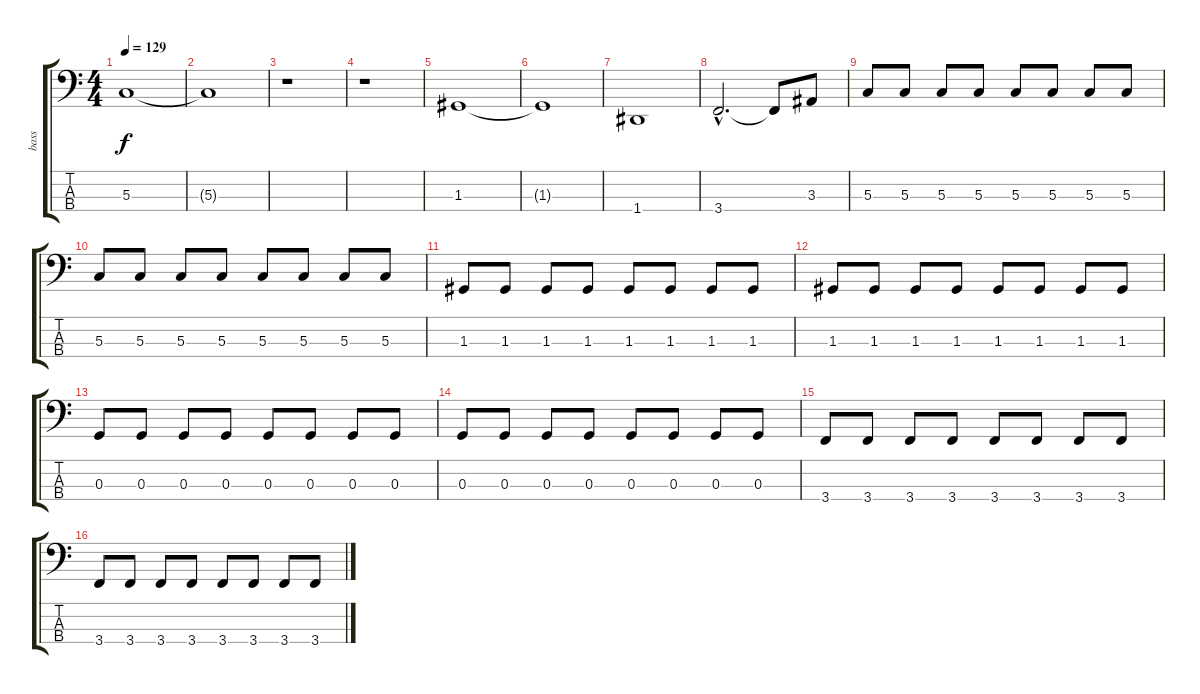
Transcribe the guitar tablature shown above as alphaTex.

\track ("bass" "bass") {instrument slapbass1}
\staff {score tabs}
\tuning (F2 C2 G1 D1) {hide}
\ts (4 4)
\tempo 129
\clef f4
\ks c
5.3.1{dy f instrument slapbass1} |
5.3{t}.1 |
r.1 |
r.1 |
1.3.1 |
1.3{t}.1 |
1.4.1 |
3.4{hac}.2{d} 3.4{t}.8 3.3.8{volume 10} |
5.3.8 5.3.8 5.3.8 5.3.8 5.3.8 5.3.8 5.3.8 5.3.8 |
5.3.8 5.3.8 5.3.8 5.3.8 5.3.8 5.3.8 5.3.8 5.3.8 |
1.3.8 1.3.8 1.3.8 1.3.8 1.3.8 1.3.8 1.3.8 1.3.8 |
1.3.8 1.3.8 1.3.8 1.3.8 1.3.8 1.3.8 1.3.8 1.3.8 |
0.3.8 0.3.8 0.3.8 0.3.8 0.3.8 0.3.8 0.3.8 0.3.8 |
0.3.8 0.3.8 0.3.8 0.3.8 0.3.8 0.3.8 0.3.8 0.3.8 |
3.4.8 3.4.8 3.4.8 3.4.8 3.4.8 3.4.8 3.4.8 3.4.8 |
3.4.8 3.4.8 3.4.8 3.4.8 3.4.8 3.4.8 3.4.8 3.4.8
